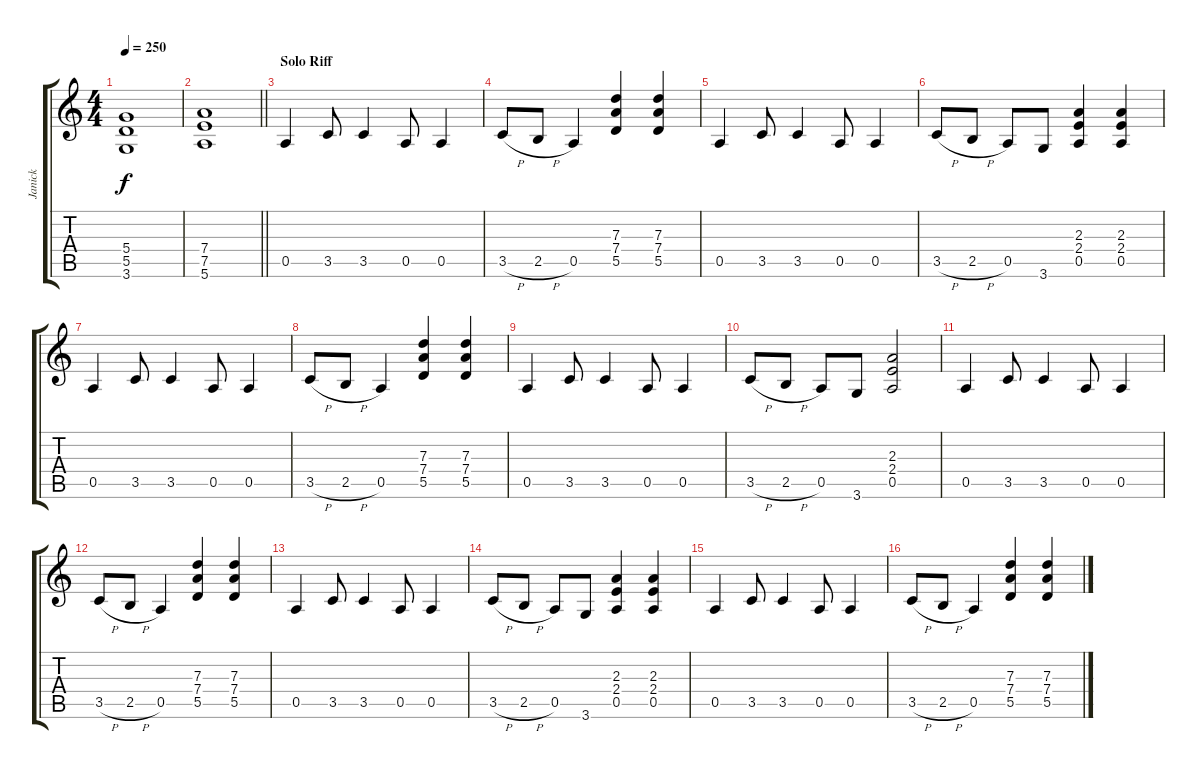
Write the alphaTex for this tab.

\track ("Janick" "Janick") {instrument distortionguitar}
\staff {score tabs}
\tuning (E4 B3 G3 D3 A2 E2) {hide}
\ts (4 4)
\tempo 250
\clef g2
\ks c
(5.4 5.5 3.6).1{dy f} |
\barLineRight lightlight
(7.4 7.5 5.6).1 |
\section ("" "Solo Riff")
0.5.4{volume 16} 3.5.8 3.5.4 0.5.8 0.5.4 |
3.5{h}.8 2.5{h}.8 0.5.4 (7.3 7.4 5.5).4 (7.3 7.4 5.5).4 |
0.5.4 3.5.8 3.5.4 0.5.8 0.5.4 |
3.5{h}.8 2.5{h}.8 0.5.8 3.6.8 (2.3 2.4 0.5).4 (2.3 2.4 0.5).4 |
0.5.4 3.5.8 3.5.4 0.5.8 0.5.4 |
3.5{h}.8 2.5{h}.8 0.5.4 (7.3 7.4 5.5).4 (7.3 7.4 5.5).4 |
0.5.4 3.5.8 3.5.4 0.5.8 0.5.4 |
3.5{h}.8 2.5{h}.8 0.5.8 3.6.8 (2.3 2.4 0.5).2 |
0.5.4 3.5.8 3.5.4 0.5.8 0.5.4 |
3.5{h}.8 2.5{h}.8 0.5.4 (7.3 7.4 5.5).4 (7.3 7.4 5.5).4 |
0.5.4 3.5.8 3.5.4 0.5.8 0.5.4 |
3.5{h}.8 2.5{h}.8 0.5.8 3.6.8 (2.3 2.4 0.5).4 (2.3 2.4 0.5).4 |
0.5.4 3.5.8 3.5.4 0.5.8 0.5.4 |
3.5{h}.8 2.5{h}.8 0.5.4 (7.3 7.4 5.5).4 (7.3 7.4 5.5).4
